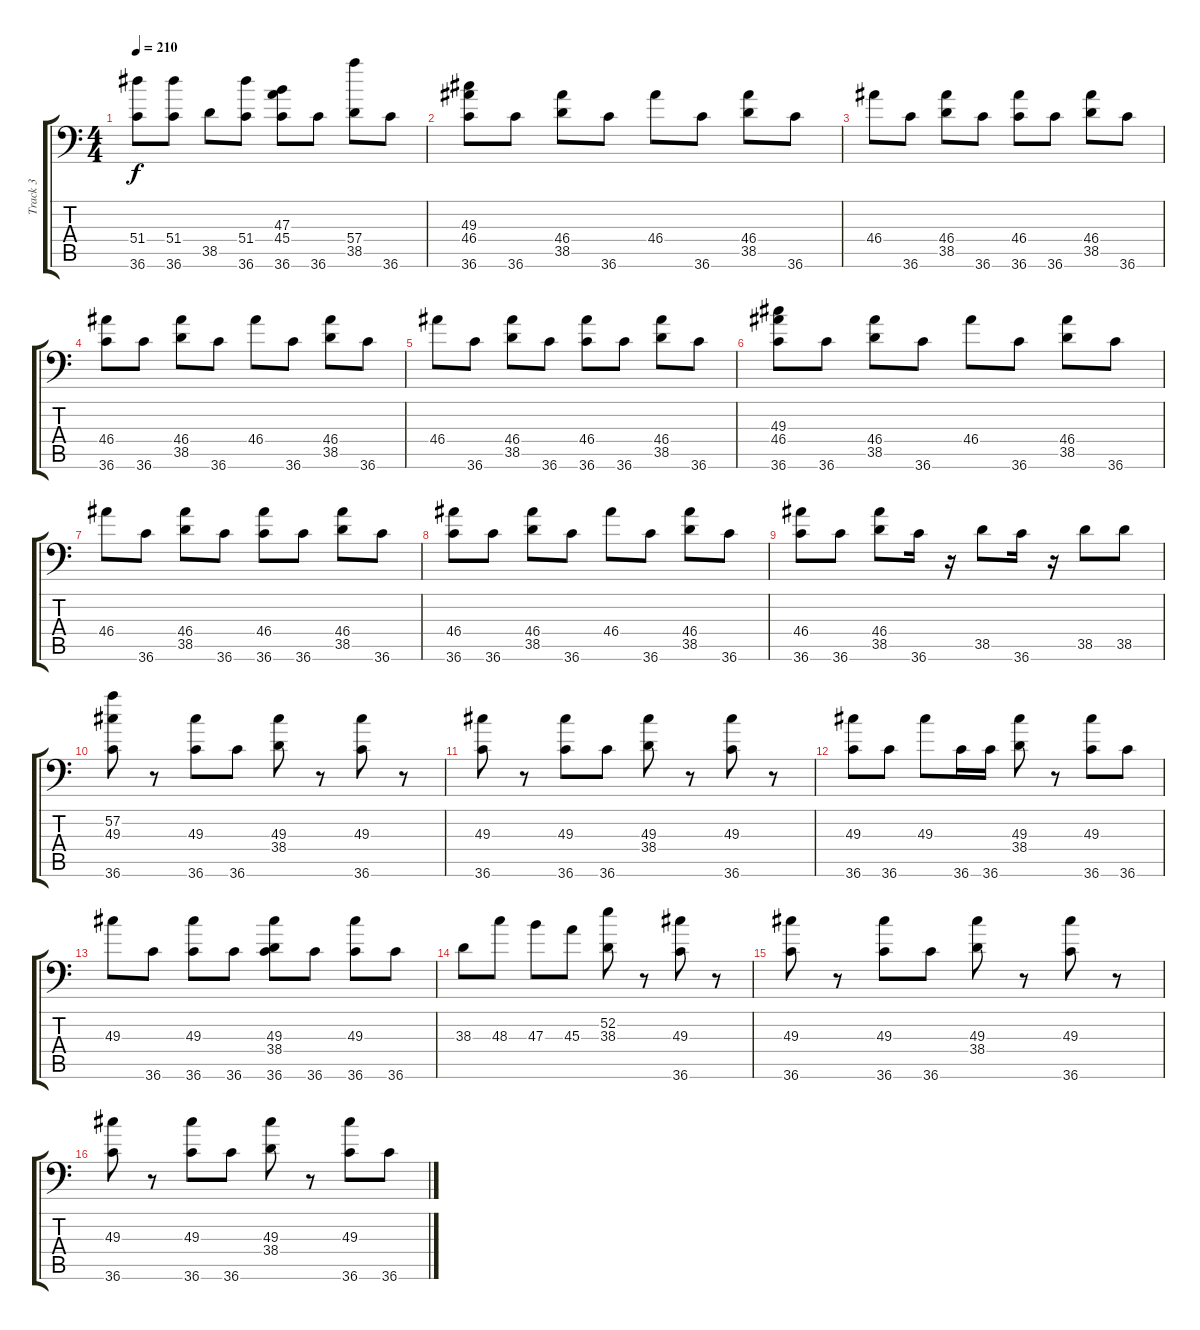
\track ("Track 3" "Track 3") {instrument acousticgrandpiano}
\staff {score tabs}
\tuning (C-1 C-1 C-1 C-1 C-1 C-1) {hide}
\ts (4 4)
\tempo 210
\clef f4
\ks c
(51.4 36.6).8{dy f} (51.4 36.6).8 38.5.8 (51.4 36.6).8 (47.3 45.4 36.6).8 36.6.8 (57.4 38.5).8 36.6.8 |
(49.3 46.4 36.6).8 36.6.8 (46.4 38.5).8 36.6.8 46.4.8 36.6.8 (46.4 38.5).8 36.6.8 |
46.4.8 36.6.8 (46.4 38.5).8 36.6.8 (46.4 36.6).8 36.6.8 (46.4 38.5).8 36.6.8 |
(46.4 36.6).8 36.6.8 (46.4 38.5).8 36.6.8 46.4.8 36.6.8 (46.4 38.5).8 36.6.8 |
46.4.8 36.6.8 (46.4 38.5).8 36.6.8 (46.4 36.6).8 36.6.8 (46.4 38.5).8 36.6.8 |
(49.3 46.4 36.6).8 36.6.8 (46.4 38.5).8 36.6.8 46.4.8 36.6.8 (46.4 38.5).8 36.6.8 |
46.4.8 36.6.8 (46.4 38.5).8 36.6.8 (46.4 36.6).8 36.6.8 (46.4 38.5).8 36.6.8 |
(46.4 36.6).8 36.6.8 (46.4 38.5).8 36.6.8 46.4.8 36.6.8 (46.4 38.5).8 36.6.8 |
(46.4 36.6).8 36.6.8 (46.4 38.5).8 36.6.16 r.16 38.5.8 36.6.16 r.16 38.5.8 38.5.8 |
(57.2 49.3 36.6).8 r.8 (49.3 36.6).8 36.6.8 (49.3 38.4).8 r.8 (49.3 36.6).8 r.8 |
(49.3 36.6).8 r.8 (49.3 36.6).8 36.6.8 (49.3 38.4).8 r.8 (49.3 36.6).8 r.8 |
(49.3 36.6).8 36.6.8 49.3.8 36.6.16 36.6.16 (49.3 38.4).8 r.8 (49.3 36.6).8 36.6.8 |
49.3.8 36.6.8 (49.3 36.6).8 36.6.8 (49.3 38.4 36.6).8 36.6.8 (49.3 36.6).8 36.6.8 |
38.3.8 48.3.8 47.3.8 45.3.8 (52.2 38.3).8 r.8 (49.3 36.6).8 r.8 |
(49.3 36.6).8 r.8 (49.3 36.6).8 36.6.8 (49.3 38.4).8 r.8 (49.3 36.6).8 r.8 |
(49.3 36.6).8 r.8 (49.3 36.6).8 36.6.8 (49.3 38.4).8 r.8 (49.3 36.6).8 36.6.8
